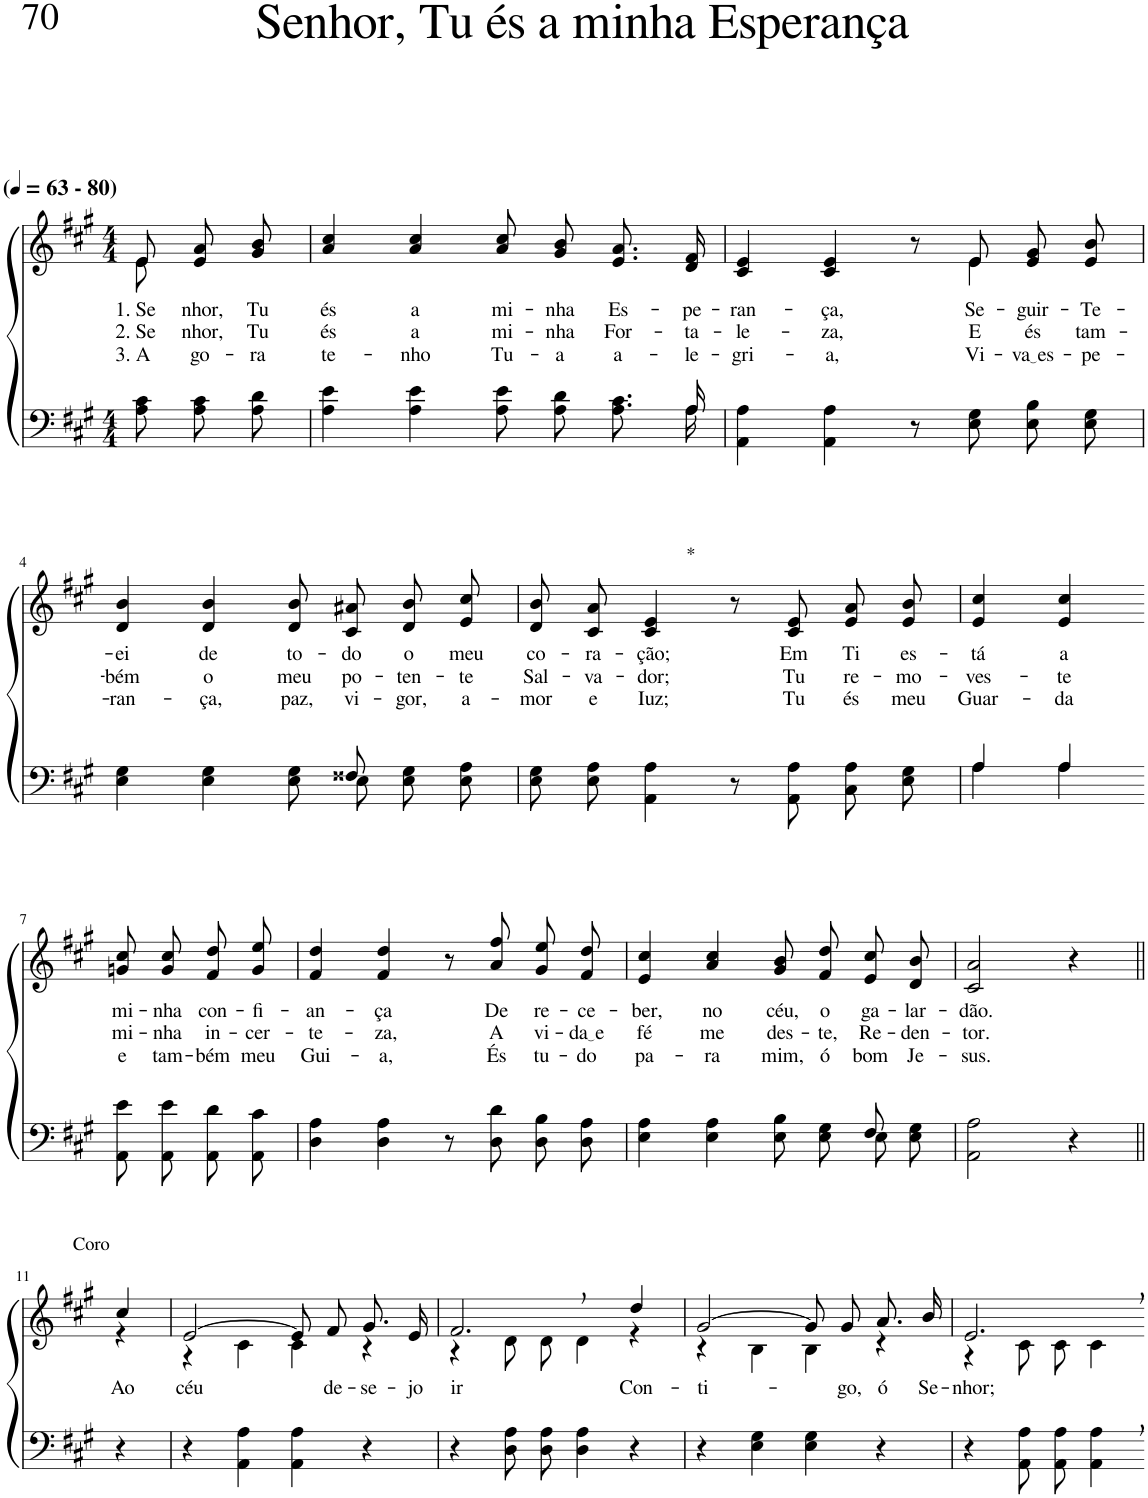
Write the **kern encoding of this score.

**kern	**kern	**text	**text	**text
*part2	*part1	*part1	*part1	*part1
*staff2	*staff1	*staff1	*staff1	*staff1
*I"Parte III e IV	*I"Parte I e II	*	*	*
*clefF4	*clefG2	*	*	*
*Trd1c2	*Trd1c2	*	*	*
*k[f#c#g#]	*k[f#c#g#]	*	*	*
*M4/4	*M4/4	*	*	*
*MM63	*MM63	*	*	*
=1	=1	=1	=1	=1
*	*^	*	*	*
!	!LO:TX:a:B:t=(	!	!	!	!
!	!LO:TX:a:B:t=- 80)	!	!	!	!
!	!	!	!LO:LY:b	!LO:LY:b	!LO:LY:b
8A\ 8c#\	8e/	8e\	1. Se	2. Se	3. A-
!	!	!	!LO:LY:b	!LO:LY:b	!LO:LY:b
8A\ 8c#\L	8e/ 8a/L	4ryy	-nhor,	-nhor,	-go-
!	!	!	!LO:LY:b	!LO:LY:b	!LO:LY:b
8A\ 8d\J	8g#/ 8b/J	.	Tu	Tu	-ra
*	*v	*v	*	*	*
=2	=2	=2	=2	=2
*^	*	*	*	*
!	!	!	!LO:LY:b	!LO:LY:b	!LO:LY:b
4A\ 4e\	2.ryy	4a/ 4cc#/	és	és	te-
!	!	!	!LO:LY:b	!LO:LY:b	!LO:LY:b
4A\ 4e\	.	4a/ 4cc#/	a	a	-nho
!	!	!	!LO:LY:b	!LO:LY:b	!LO:LY:b
8A\ 8e\L	.	8a/ 8cc#/L	mi-	mi-	Tu-
!	!	!	!LO:LY:b	!LO:LY:b	!LO:LY:b
8A\ 8d\J	.	8g#/ 8b/J	-nha	-nha	-a
!	!	!	!LO:LY:b	!LO:LY:b	!LO:LY:b
8.A\ 8.c#\L	8.ryy	8.e/ 8.a/L	Es-	For-	a-
!	!	!	!LO:LY:b	!LO:LY:b	!LO:LY:b
16A\Jk	16A\	16d/ 16f#/Jk	-pe-	-ta-	-le-
=3	=3	=3	=3	=3	=3
!	!	!	!LO:LY:b	!LO:LY:b	!LO:LY:b
*v	*v	*^	*	*	*
4AA\ 4A\	4c#/ 4e/	8ryy	-ran-	-le-	-gri-
!	!	!	!LO:LY:b	!LO:LY:b	!LO:LY:b
*	*v	*v	*	*	*
4AA\ 4A\	4c#/ 4e/	-ça,	-za,	-a,
8r	8r	.	.	.
*	*^	*	*	*
!	!	!	!LO:LY:b	!LO:LY:b	!LO:LY:b
8E\ 8G#\	8e/	4e\	Se-	E	Vi-
!	!	!	!LO:LY:b	!LO:LY:b	!LO:LY:b
8E\ 8B\L	8e/ 8g#/L	.	-guir-	és	va es
!	!	!	!LO:LY:b	!LO:LY:b	!LO:LY:b
8E\ 8G#\J	8e/ 8b/J	8ryy	-Te-	tam-	-pe-
!!LO:LB:g=z
=4	=4	=4	=4	=4	=4
*^	*	*	*	*	*
!	!	!	!	!LO:LY:b	!LO:LY:b	!LO:LY:b
*	*	*v	*v	*	*	*
2ryy	4E\ 4G#\	4d/ 4b/	-ei	-bém	-ran-
!	!	!	!LO:LY:b	!LO:LY:b	!LO:LY:b
.	4E\ 4G#\	4d/ 4b/	de	o	-ça,
!	!	!	!LO:LY:b	!LO:LY:b	!LO:LY:b
8ryy	8E\ 8G#\L	8d/ 8b/L	to-	meu	paz,
!	!	!	!LO:LY:b	!LO:LY:b	!LO:LY:b
8F##X/	8E\J	8c#/ 8a#X/J	-do	po-	vi-
!	!	!	!LO:LY:b	!LO:LY:b	!LO:LY:b
4ryy	8E\ 8G#\L	8d/ 8b/L	o	-ten-	-gor,
!	!	!	!LO:LY:b	!LO:LY:b	!LO:LY:b
.	8E\ 8A\J	8e/ 8cc#/J	meu	-te	a-
=5	=5	=5	=5	=5	=5
!	!	!	!LO:LY:b	!LO:LY:b	!LO:LY:b
*v	*v	*	*	*	*
8E\ 8G#\L	8d/ 8b/L	co-	Sal-	-mor
!	!	!LO:LY:b	!LO:LY:b	!LO:LY:b
8E\ 8A\J	8c#/ 8a/J	-ra-	-va-	e
!	!LO:TX:a:t=*	!	!	!
!	!	!LO:LY:b	!LO:LY:b	!LO:LY:b
4AA\ 4A\	4c#/ 4e/	-ção;	-dor;	Iuz;
8r	8r	.	.	.
!	!	!LO:LY:b	!LO:LY:b	!LO:LY:b
8AA\ 8A\	8c#/ 8e/	Em	Tu	Tu
!	!	!LO:LY:b	!LO:LY:b	!LO:LY:b
8C#\ 8A\L	8e/ 8a/L	Ti	re-	és
!	!	!LO:LY:b	!LO:LY:b	!LO:LY:b
8E\ 8G#\J	8e/ 8b/J	es-	-mo-	meu
=6	=6	=6	=6	=6
*^	*	*	*	*
!	!	!	!LO:LY:b	!LO:LY:b	!LO:LY:b
4A\	4A/	4e/ 4cc#/	-tá	-ves-	Guar-
!	!	!	!LO:LY:b	!LO:LY:b	!LO:LY:b
4A\	4A/	4e/ 4cc#/	a	-te	-da
!!LO:LB:g=z
=7-	=7-	=7-	=7-	=7-	=7-
!	!	!	!LO:LY:b	!LO:LY:b	!LO:LY:b
*v	*v	*	*	*	*
8AA\ 8e\L	8gn/ 8cc#/L	mi-	mi-	e
!	!	!LO:LY:b	!LO:LY:b	!LO:LY:b
8AA\ 8e\J	8g/ 8cc#/J	-nha	-nha	tam-
!	!	!LO:LY:b	!LO:LY:b	!LO:LY:b
8AA\ 8d\L	8f#\ 8dd\L	con-	in-	-bém
!	!	!LO:LY:b	!LO:LY:b	!LO:LY:b
8AA\ 8c#\J	8g\ 8ee\J	-fi-	-cer-	meu
=8	=8	=8	=8	=8
!	!	!LO:LY:b	!LO:LY:b	!LO:LY:b
4D\ 4A\	4f#/ 4dd/	-an-	-te-	Gui-
!	!	!LO:LY:b	!LO:LY:b	!LO:LY:b
4D\ 4A\	4f#/ 4dd/	-ça	-za,	-a,
8r	8r	.	.	.
!	!	!LO:LY:b	!LO:LY:b	!LO:LY:b
8D\ 8d\	8a/ 8ff#/	De	A	És
!	!	!LO:LY:b	!LO:LY:b	!LO:LY:b
8D\ 8B\L	8g#\ 8ee\L	re-	vi-	tu-
!	!	!LO:LY:b	!LO:LY:b	!LO:LY:b
8D\ 8A\J	8f#\ 8dd\J	-ce-	da e	-do
=9	=9	=9	=9	=9
*^	*	*	*	*
!	!	!	!LO:LY:b	!LO:LY:b	!LO:LY:b
4E\ 4A\	2.ryy	4e/ 4cc#/	-ber,	fé	pa-
!	!	!	!LO:LY:b	!LO:LY:b	!LO:LY:b
4E\ 4A\	.	4a/ 4cc#/	no	me	-ra
!	!	!	!LO:LY:b	!LO:LY:b	!LO:LY:b
8E\ 8B\L	.	8g#\ 8b\L	céu,	des-	mim,
!	!	!	!LO:LY:b	!LO:LY:b	!LO:LY:b
8E\ 8G#\J	.	8f#\ 8dd\J	o	-te,	ó
!	!	!	!LO:LY:b	!LO:LY:b	!LO:LY:b
8E\L	8F#/	8e/ 8cc#/L	ga-	Re-	bom
!	!	!	!LO:LY:b	!LO:LY:b	!LO:LY:b
8E\ 8G#\J	8ryy	8d/ 8b/J	-lar-	-den-	Je-
=10	=10	=10	=10	=10	=10
!	!	!	!LO:LY:b	!LO:LY:b	!LO:LY:b
*v	*v	*	*	*	*
2AA\ 2A\	2c#/ 2a/	-dão.	-tor.	-sus.
4r	4r	.	.	.
!!LO:LB:g=z
=11||	=11||	=11||	=11||	=11||
!	!LO:TX:a:t=Coro	!	!	!
!	!	!LO:LY:b	!	!
*	*^	*	*	*
4r	4cc#/	4r	Ao	.	.
=12	=12	=12	=12	=12	=12
!	!	!	!LO:LY:b	!	!
4r	[2e/	4r	céu	.	.
4AA\ 4A\	.	4c#\	.	.	.
4AA\ 4A\	8e/L]	4c#\	.	.	.
!	!	!	!LO:LY:b	!	!
.	8f#/J	.	de-	.	.
!	!	!	!LO:LY:b	!	!
4r	8.g#/L	4r	-se-	.	.
!	!	!	!LO:LY:b	!	!
.	16e/Jk	.	-jo	.	.
=13	=13	=13	=13	=13	=13
!	!	!	!LO:LY:b	!	!
4r	2.f#,/	4r	ir	.	.
8D\ 8A\L	.	8d\L	.	.	.
8D\ 8A\J	.	8d\J	.	.	.
4D\ 4A\	.	4d\	.	.	.
!	!	!	!LO:LY:b	!	!
4r	4dd/	4r	Con-	.	.
=14	=14	=14	=14	=14	=14
!	!	!	!LO:LY:b	!	!
4r	[2g#/	4r	-ti-	.	.
4E\ 4G#\	.	4B\	.	.	.
4E\ 4G#\	8g#/L]	4B\	.	.	.
!	!	!	!LO:LY:b	!	!
.	8g#/J	.	-go,	.	.
!	!	!	!LO:LY:b	!	!
4r	8.a/L	4r	ó	.	.
!	!	!	!LO:LY:b	!	!
.	16b/Jk	.	Se-	.	.
=15	=15	=15	=15	=15	=15
!	!	!	!LO:LY:b	!	!
4r	2.e,/	4r	-nhor;	.	.
8AA\ 8A\L	.	8c#\L	.	.	.
8AA\ 8A\J	.	8c#\J	.	.	.
4AA\, 4A\,	.	4c#\	.	.	.
*	*v	*v	*	*	*
=-	=-	=-	=-	=-
*-	*-	*-	*-	*-
